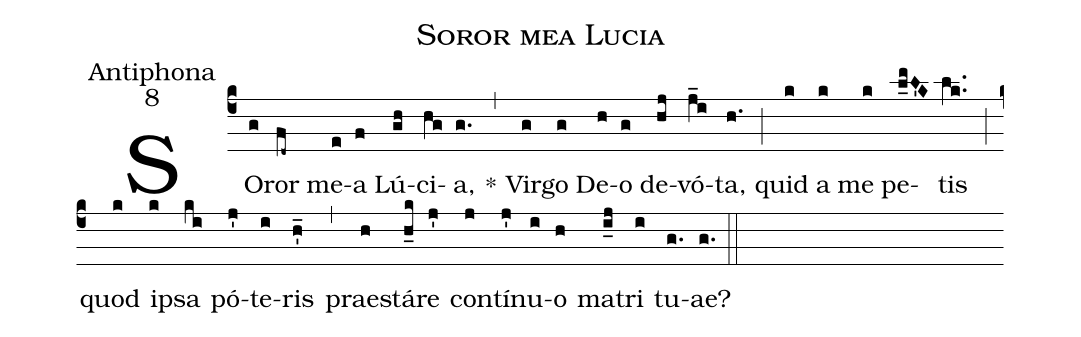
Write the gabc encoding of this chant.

name:Soror mea Lucia;
office-part:Antiphona;
mode:8;
%%
(c4) SO(g)ror(fd~) me(e)a(f) Lú(gh)ci(hg)a,(g.) *(,) Vir(g)go(g) De(h)o(g) de(hj)vó(j_i)ta,(h.) (;) quid(k) a(k) me(k) pe(l_mL'K)tis(lk..) (;) quod(k) i(k)psa(ki) pó(j')te(i)ris(h'_) (,) prae(h)stá(h_k)re(j') con(j)tí(j')nu(i)o(h) ma(i_j)tri(i) tu(g.)ae?(g.) (::)
